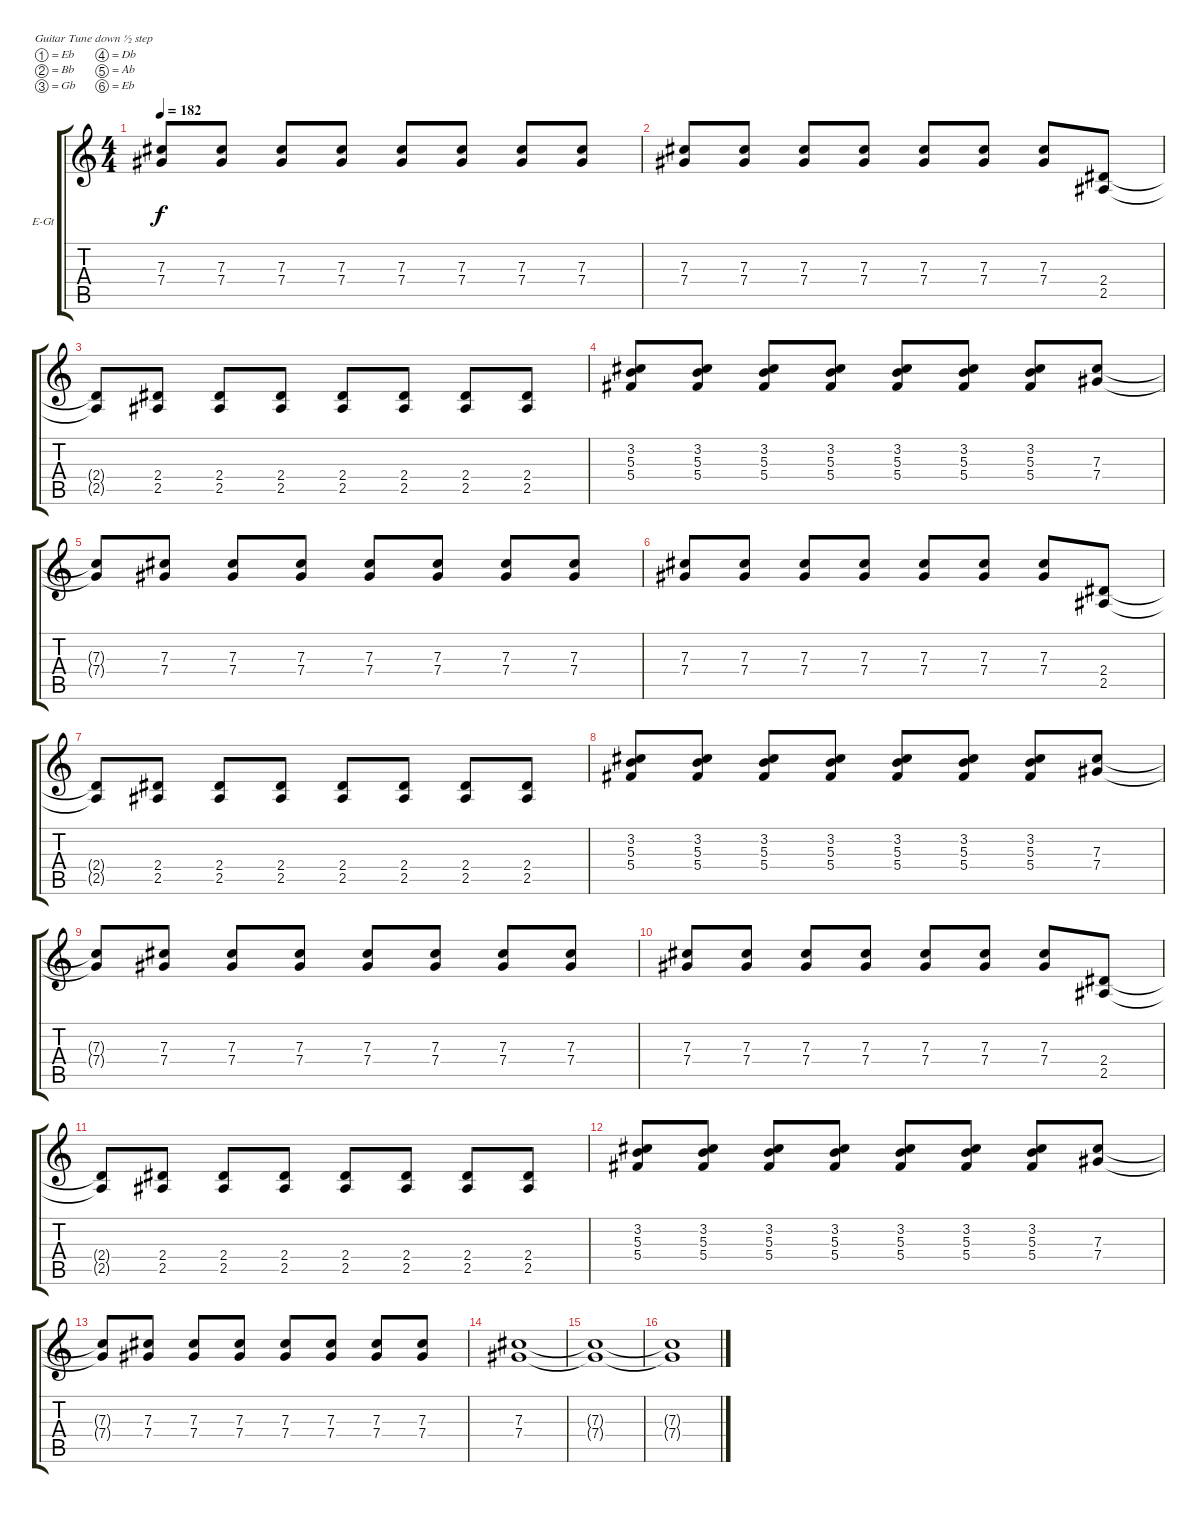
\defaultSystemsLayout 4
\bracketExtendMode groupsimilarinstruments
\firstSystemTrackNameOrientation horizontal
\otherSystemsTrackNameOrientation horizontal
\track ("Electric Guitar" "E-Gt") {instrument distortionguitar}
\staff {score tabs}
\tuning (Eb4 Bb3 Gb3 Db3 Ab2 Eb2)
\ts (4 4)
\tempo 182
\clef g2
\ks c
(7.4{t} 7.3{t}).8{dy f} (7.3 7.4).8 (7.3 7.4).8 (7.3 7.4).8 (7.3 7.4).8 (7.3 7.4).8 (7.3 7.4).8 (7.3 7.4).8 |
(7.4 7.3).8 (7.3 7.4).8 (7.3 7.4).8 (7.3 7.4).8 (7.3 7.4).8 (7.3 7.4).8 (7.3 7.4).8 (2.4 2.5).8 |
(2.5{t} 2.4{t}).8 (2.4 2.5).8 (2.4 2.5).8 (2.4 2.5).8 (2.4 2.5).8 (2.4 2.5).8 (2.4 2.5).8 (2.4 2.5).8 |
(5.4 5.3 3.2).8 (3.2 5.3 5.4).8 (3.2 5.3 5.4).8 (3.2 5.3 5.4).8 (3.2 5.3 5.4).8 (3.2 5.3 5.4).8 (3.2 5.3 5.4).8 (7.3 7.4).8 |
(7.4{t} 7.3{t}).8 (7.3 7.4).8 (7.3 7.4).8 (7.3 7.4).8 (7.3 7.4).8 (7.3 7.4).8 (7.3 7.4).8 (7.3 7.4).8 |
(7.4 7.3).8 (7.3 7.4).8 (7.3 7.4).8 (7.3 7.4).8 (7.3 7.4).8 (7.3 7.4).8 (7.3 7.4).8 (2.4 2.5).8 |
(2.5{t} 2.4{t}).8 (2.4 2.5).8 (2.4 2.5).8 (2.4 2.5).8 (2.4 2.5).8 (2.4 2.5).8 (2.4 2.5).8 (2.4 2.5).8 |
(5.4 5.3 3.2).8 (3.2 5.3 5.4).8 (3.2 5.3 5.4).8 (3.2 5.3 5.4).8 (3.2 5.3 5.4).8 (3.2 5.3 5.4).8 (3.2 5.3 5.4).8 (7.3 7.4).8 |
(7.4{t} 7.3{t}).8 (7.3 7.4).8 (7.3 7.4).8 (7.3 7.4).8 (7.3 7.4).8 (7.3 7.4).8 (7.3 7.4).8 (7.3 7.4).8 |
(7.4 7.3).8 (7.3 7.4).8 (7.3 7.4).8 (7.3 7.4).8 (7.3 7.4).8 (7.3 7.4).8 (7.3 7.4).8 (2.4 2.5).8 |
(2.5{t} 2.4{t}).8 (2.4 2.5).8 (2.4 2.5).8 (2.4 2.5).8 (2.4 2.5).8 (2.4 2.5).8 (2.4 2.5).8 (2.4 2.5).8 |
(5.4 5.3 3.2).8 (3.2 5.3 5.4).8 (3.2 5.3 5.4).8 (3.2 5.3 5.4).8 (3.2 5.3 5.4).8 (3.2 5.3 5.4).8 (3.2 5.3 5.4).8 (7.3 7.4).8 |
(7.4{t} 7.3{t}).8 (7.3 7.4).8 (7.3 7.4).8 (7.3 7.4).8 (7.3 7.4).8 (7.3 7.4).8 (7.3 7.4).8 (7.3 7.4).8 |
(7.4 7.3).1 |
(7.3{t} 7.4{t}).1 |
(7.3{t} 7.4{t}).1
